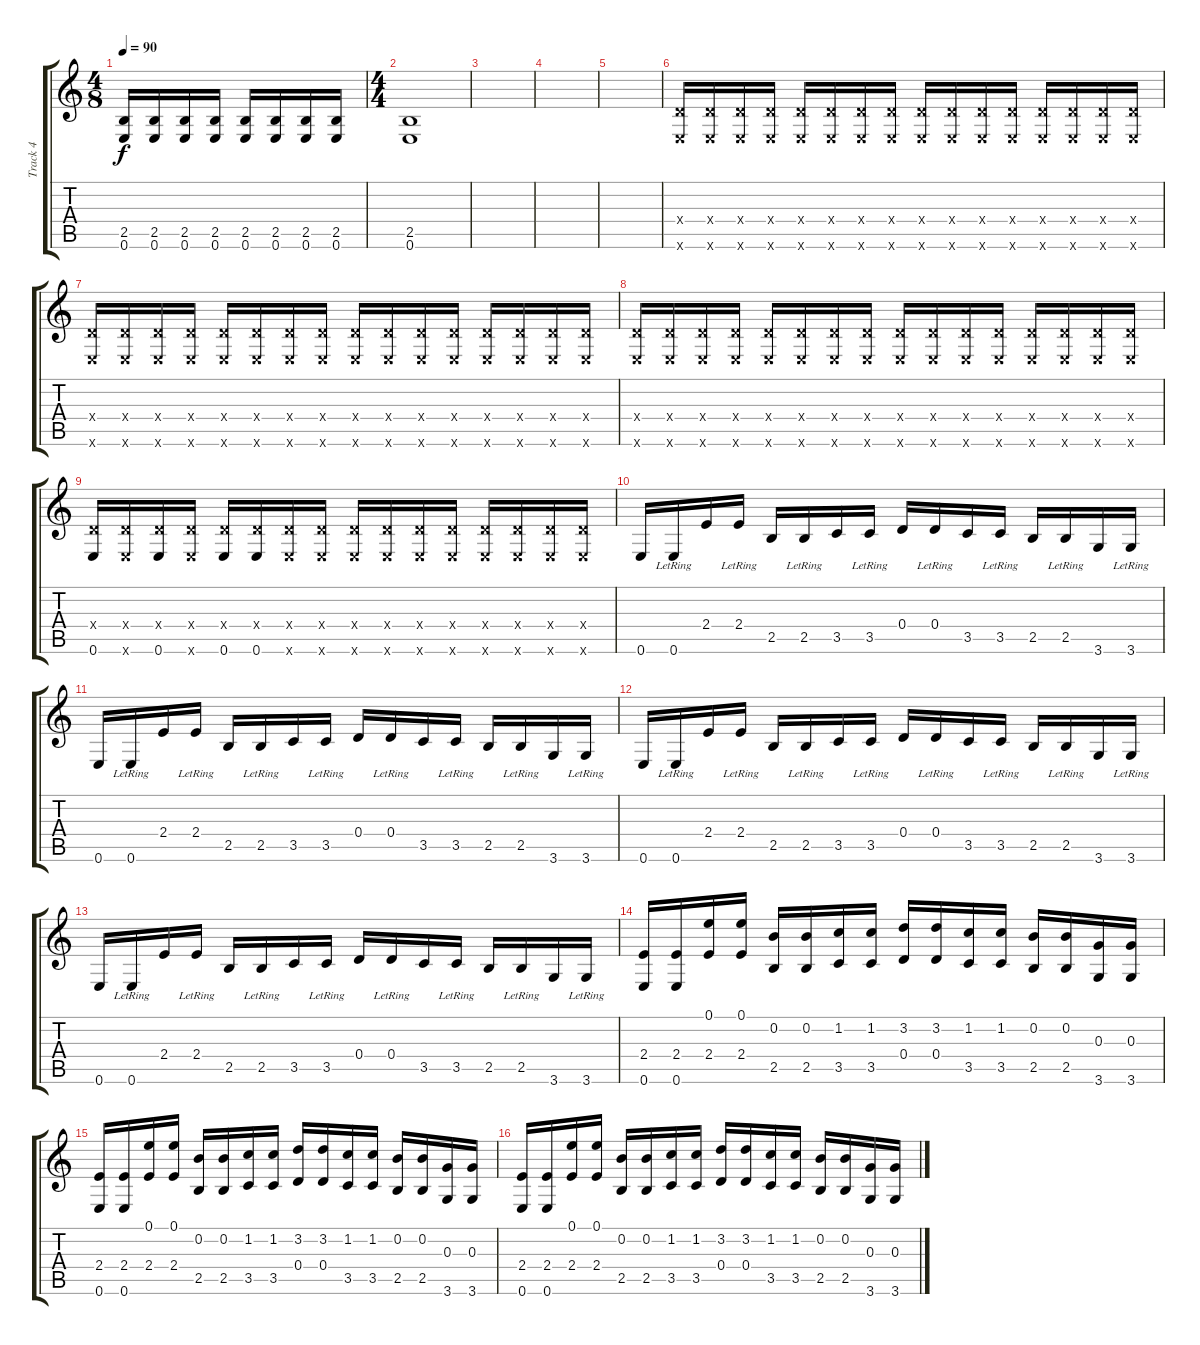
\track ("Track 4" "Track 4") {instrument overdrivenguitar}
\staff {score tabs}
\tuning (E4 B3 G3 D3 A2 E2) {hide}
\ts (4 8)
\tempo 90
\clef g2
\ks c
(2.5 0.6).16{dy f instrument electricguitarmuted} (2.5 0.6).16 (2.5 0.6).16 (2.5 0.6).16 (2.5 0.6).16 (2.5 0.6).16 (2.5 0.6).16 (2.5 0.6).16 |
\ts (4 4)
(2.5 0.6).1 |
|
|
|
(0.4{x} 0.6{x}).16 (0.4{x} 0.6{x}).16 (0.4{x} 0.6{x}).16 (0.4{x} 0.6{x}).16 (0.4{x} 0.6{x}).16 (0.4{x} 0.6{x}).16 (0.4{x} 0.6{x}).16 (0.4{x} 0.6{x}).16 (0.4{x} 0.6{x}).16 (0.4{x} 0.6{x}).16 (0.4{x} 0.6{x}).16 (0.4{x} 0.6{x}).16 (0.4{x} 0.6{x}).16 (0.4{x} 0.6{x}).16 (0.4{x} 0.6{x}).16 (0.4{x} 0.6{x}).16 |
(0.4{x} 0.6{x}).16 (0.4{x} 0.6{x}).16 (0.4{x} 0.6{x}).16 (0.4{x} 0.6{x}).16 (0.4{x} 0.6{x}).16 (0.4{x} 0.6{x}).16 (0.4{x} 0.6{x}).16 (0.4{x} 0.6{x}).16 (0.4{x} 0.6{x}).16 (0.4{x} 0.6{x}).16 (0.4{x} 0.6{x}).16 (0.4{x} 0.6{x}).16 (0.4{x} 0.6{x}).16 (0.4{x} 0.6{x}).16 (0.4{x} 0.6{x}).16 (0.4{x} 0.6{x}).16 |
(0.4{x} 0.6{x}).16 (0.4{x} 0.6{x}).16 (0.4{x} 0.6{x}).16 (0.4{x} 0.6{x}).16 (0.4{x} 0.6{x}).16 (0.4{x} 0.6{x}).16 (0.4{x} 0.6{x}).16 (0.4{x} 0.6{x}).16 (0.4{x} 0.6{x}).16 (0.4{x} 0.6{x}).16 (0.4{x} 0.6{x}).16 (0.4{x} 0.6{x}).16 (0.4{x} 0.6{x}).16 (0.4{x} 0.6{x}).16 (0.4{x} 0.6{x}).16 (0.4{x} 0.6{x}).16 |
(0.4{x} 0.6).16 (0.4{x} 0.6{x}).16 (0.4{x} 0.6).16 (0.4{x} 0.6{x}).16 (0.4{x} 0.6).16 (0.4{x} 0.6).16 (0.4{x} 0.6{x}).16 (0.4{x} 0.6{x}).16 (0.4{x} 0.6{x}).16 (0.4{x} 0.6{x}).16 (0.4{x} 0.6{x}).16 (0.4{x} 0.6{x}).16 (0.4{x} 0.6{x}).16 (0.4{x} 0.6{x}).16 (0.4{x} 0.6{x}).16 (0.4{x} 0.6{x}).16 |
0.6.16 0.6{lr}.16 2.4.16 2.4{lr}.16 2.5.16 2.5{lr}.16 3.5.16 3.5{lr}.16 0.4.16 0.4{lr}.16 3.5.16 3.5{lr}.16 2.5.16 2.5{lr}.16 3.6.16 3.6{lr}.16 |
0.6.16 0.6{lr}.16 2.4.16 2.4{lr}.16 2.5.16 2.5{lr}.16 3.5.16 3.5{lr}.16 0.4.16 0.4{lr}.16 3.5.16 3.5{lr}.16 2.5.16 2.5{lr}.16 3.6.16 3.6{lr}.16 |
0.6.16 0.6{lr}.16 2.4.16 2.4{lr}.16 2.5.16 2.5{lr}.16 3.5.16 3.5{lr}.16 0.4.16 0.4{lr}.16 3.5.16 3.5{lr}.16 2.5.16 2.5{lr}.16 3.6.16 3.6{lr}.16 |
0.6.16 0.6{lr}.16 2.4.16 2.4{lr}.16 2.5.16 2.5{lr}.16 3.5.16 3.5{lr}.16 0.4.16 0.4{lr}.16 3.5.16 3.5{lr}.16 2.5.16 2.5{lr}.16 3.6.16 3.6{lr}.16 |
(2.4 0.6).16 (2.4 0.6).16 (0.1 2.4).16 (0.1 2.4).16 (0.2 2.5).16 (0.2 2.5).16 (1.2 3.5).16 (1.2 3.5).16 (3.2 0.4).16 (3.2 0.4).16 (1.2 3.5).16 (1.2 3.5).16 (0.2 2.5).16 (0.2 2.5).16 (0.3 3.6).16 (0.3 3.6).16 |
(2.4 0.6).16 (2.4 0.6).16 (0.1 2.4).16 (0.1 2.4).16 (0.2 2.5).16 (0.2 2.5).16 (1.2 3.5).16 (1.2 3.5).16 (3.2 0.4).16 (3.2 0.4).16 (1.2 3.5).16 (1.2 3.5).16 (0.2 2.5).16 (0.2 2.5).16 (0.3 3.6).16 (0.3 3.6).16 |
(2.4 0.6).16 (2.4 0.6).16 (0.1 2.4).16 (0.1 2.4).16 (0.2 2.5).16 (0.2 2.5).16 (1.2 3.5).16 (1.2 3.5).16 (3.2 0.4).16 (3.2 0.4).16 (1.2 3.5).16 (1.2 3.5).16 (0.2 2.5).16 (0.2 2.5).16 (0.3 3.6).16 (0.3 3.6).16
